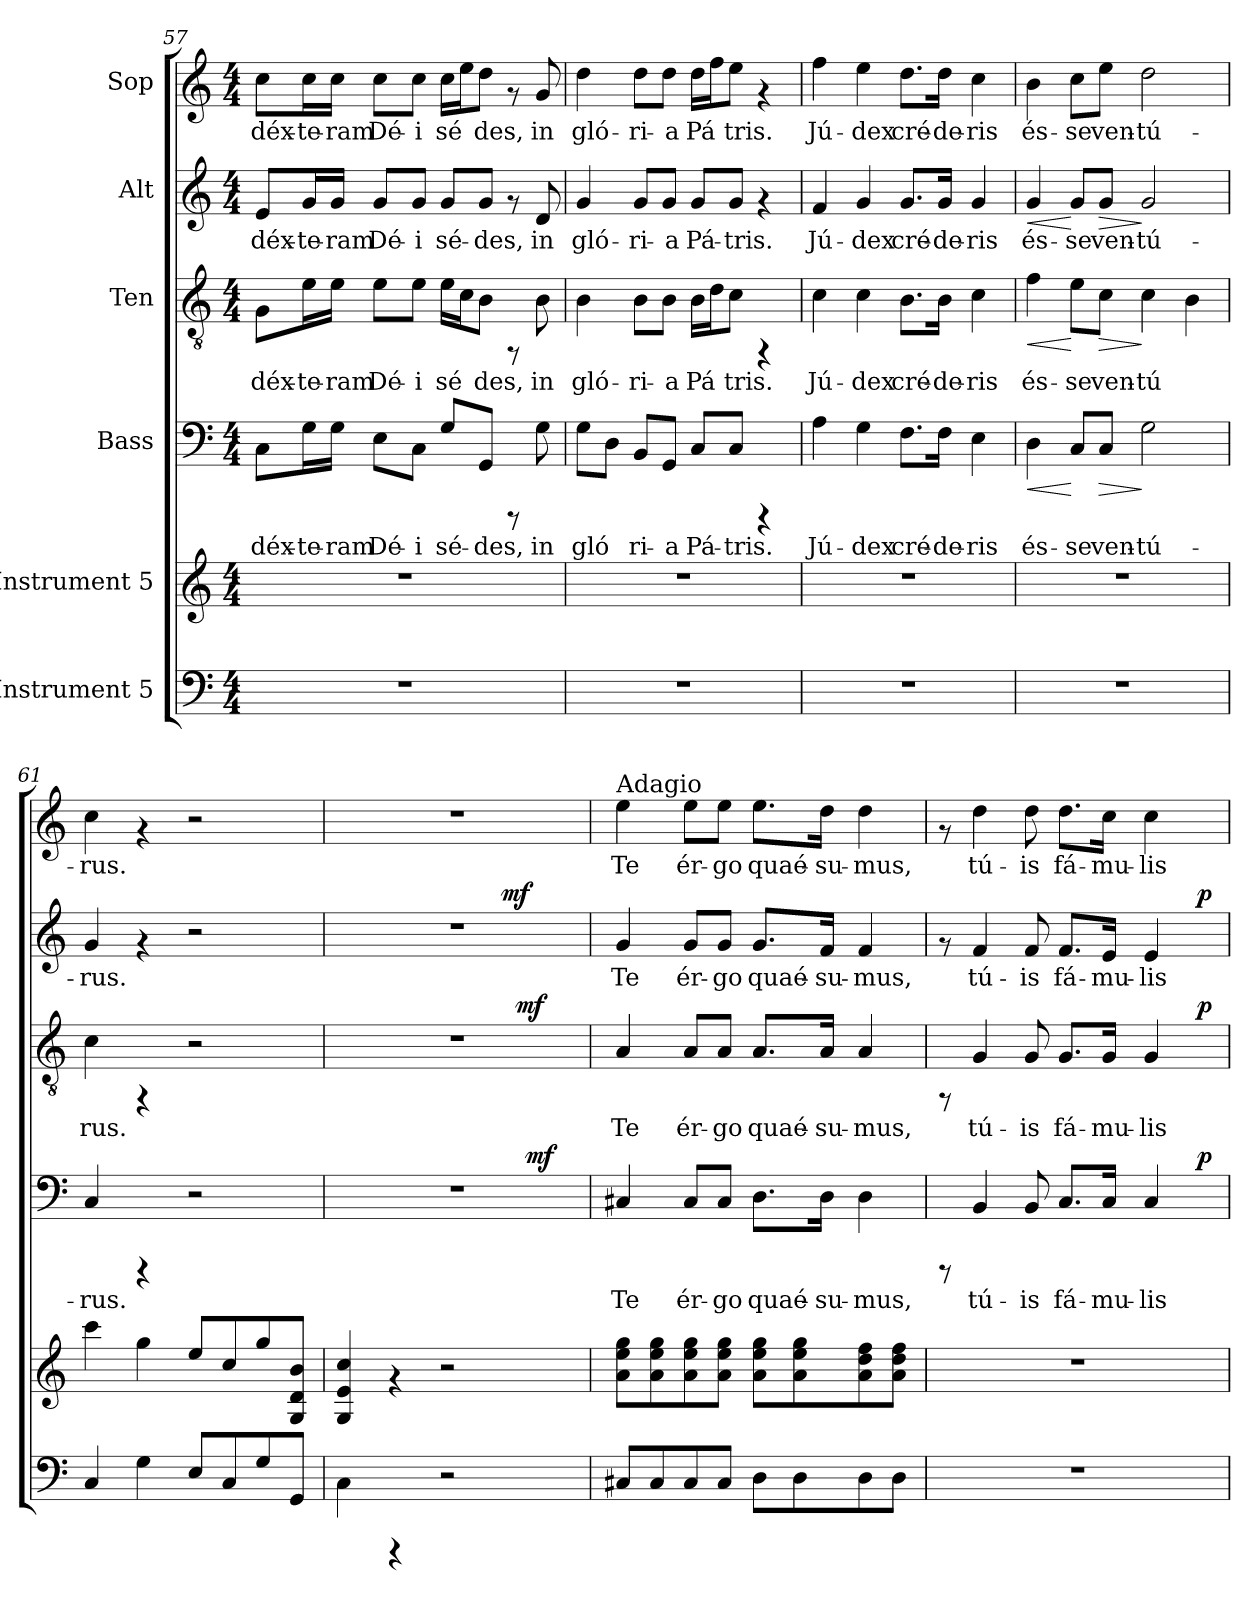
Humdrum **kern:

**kern	**kern	**kern	**text	**dynam	**kern	**text	**dynam	**kern	**text	**dynam	**kern	**text
*part6	*part5	*part4	*part4	*part4	*part3	*part3	*part3	*part2	*part2	*part2	*part1	*part1
*staff6	*staff5	*staff4	*staff4	*staff4	*staff3	*staff3	*staff3	*staff2	*staff2	*staff2	*staff1	*staff1
*I"Instrument 5	*I"Instrument 5	*I"Bass	*	*	*I"Ten	*	*	*I"Alt	*	*	*I"Sop	*
*clefF4	*clefG2	*clefF4	*	*	*clefGv2	*	*	*clefG2	*	*	*clefG2	*
*k[]	*k[]	*k[]	*	*	*k[]	*	*	*k[]	*	*	*k[]	*
*C:	*C:	*C:	*	*	*C:	*	*	*C:	*	*	*C:	*
*M4/4	*M4/4	*M4/4	*	*	*M4/4	*	*	*M4/4	*	*	*M4/4	*
=57	=57	=57	=57	=57	=57	=57	=57	=57	=57	=57	=57	=57
!	!	!	!LO:LY:b:cj	!	!	!LO:LY:b:cj	!	!	!LO:LY:b:cj	!	!	!LO:LY:b:cj
1r	1r	8C\L	déx-	.	8G\L	déx-	.	8e/L	déx-	.	8cc\L	déx-
!	!	!	!LO:LY:b:cj	!	!	!LO:LY:b:cj	!	!	!LO:LY:b:cj	!	!	!LO:LY:b:cj
.	.	16G\	-te-	.	16e\	-te-	.	16g/	-te-	.	16cc\	-te-
!	!	!	!LO:LY:b:cj	!	!	!LO:LY:b:cj	!	!	!LO:LY:b:cj	!	!	!LO:LY:b:cj
.	.	16G\J	-ram	.	16e\J	-ram	.	16g/J	-ram	.	16cc\J	-ram
!	!	!	!LO:LY:b:cj	!	!	!LO:LY:b:cj	!	!	!LO:LY:b:cj	!	!	!LO:LY:b:cj
.	.	8E\L	Dé-	.	8e\L	Dé-	.	8g/L	Dé-	.	8cc\L	Dé-
!	!	!	!LO:LY:b:cj	!	!	!LO:LY:b:cj	!	!	!LO:LY:b:cj	!	!	!LO:LY:b:cj
.	.	8C\J	-i	.	8e\J	-i	.	8g/J	-i	.	8cc\J	-i
!	!	!	!LO:LY:b:cj	!	!	!LO:LY:b:cj	!	!	!LO:LY:b:cj	!	!	!LO:LY:b:cj
.	.	8G/L	sé-	.	16e\L	sé-	.	8g/L	sé-	.	16cc\L	sé-
!	!	!	!	!	!	!LO:LY:b:cj	!	!	!	!	!	!LO:LY:b:cj
.	.	.	.	.	16c\	--	.	.	.	.	16ee\	--
!	!	!	!LO:LY:b:cj	!	!	!LO:LY:b:cj	!	!	!LO:LY:b:cj	!	!	!LO:LY:b:cj
.	.	8GG/J	-des,	.	8B\J	-des,	.	8g/J	-des,	.	8dd\J	-des,
.	.	8rCCC	.	.	8rFF	.	.	8rf	.	.	8rf	.
!	!	!	!LO:LY:b:cj	!	!	!LO:LY:b:cj	!	!	!LO:LY:b:cj	!	!	!LO:LY:b:cj
.	.	8G\	in	.	8B\	in	.	8d/	in	.	8g/	in
=58	=58	=58	=58	=58	=58	=58	=58	=58	=58	=58	=58	=58
!	!	!	!LO:LY:b:cj	!	!	!LO:LY:b:cj	!	!	!LO:LY:b:cj	!	!	!LO:LY:b:cj
1r	1r	8G\L	gló-	.	4B\	gló-	.	4g/	gló-	.	4dd\	gló-
!	!	!	!LO:LY:b:cj	!	!	!	!	!	!	!	!	!
.	.	8D\J	--	.	.	.	.	.	.	.	.	.
!	!	!	!LO:LY:b:cj	!	!	!LO:LY:b:cj	!	!	!LO:LY:b:cj	!	!	!LO:LY:b:cj
.	.	8BB/L	-ri-	.	8B\L	-ri-	.	8g/L	-ri-	.	8dd\L	-ri-
!	!	!	!LO:LY:b:cj	!	!	!LO:LY:b:cj	!	!	!LO:LY:b:cj	!	!	!LO:LY:b:cj
.	.	8GG/J	-a	.	8B\J	-a	.	8g/J	-a	.	8dd\J	-a
!	!	!	!LO:LY:b:cj	!	!	!LO:LY:b:cj	!	!	!LO:LY:b:cj	!	!	!LO:LY:b:cj
.	.	8C/L	Pá-	.	16B\L	Pá-	.	8g/L	Pá-	.	16dd\L	Pá-
!	!	!	!	!	!	!LO:LY:b:cj	!	!	!	!	!	!LO:LY:b:cj
.	.	.	.	.	16d\	--	.	.	.	.	16ff\	--
!	!	!	!LO:LY:b:cj	!	!	!LO:LY:b:cj	!	!	!LO:LY:b:cj	!	!	!LO:LY:b:cj
.	.	8C/J	-tris.	.	8c\J	-tris.	.	8g/J	-tris.	.	8ee\J	-tris.
.	.	4rCCC	.	.	4rFF	.	.	4rf	.	.	4rf	.
!!LO:PB:g=z
=59	=59	=59	=59	=59	=59	=59	=59	=59	=59	=59	=59	=59
!	!	!	!LO:LY:b:cj	!	!	!LO:LY:b:cj	!	!	!LO:LY:b:cj	!	!	!LO:LY:b:cj
1r	1r	4A\	Jú-	.	4c\	Jú-	.	4f/	Jú-	.	4ff\	Jú-
!	!	!	!LO:LY:b:cj	!	!	!LO:LY:b:cj	!	!	!LO:LY:b:cj	!	!	!LO:LY:b:cj
.	.	4G\	-dex	.	4c\	-dex	.	4g/	-dex	.	4ee\	-dex
!	!	!	!LO:LY:b:cj	!	!	!LO:LY:b:cj	!	!	!LO:LY:b:cj	!	!	!LO:LY:b:cj
.	.	8.F\L	cré-	.	8.B\L	cré-	.	8.g/L	cré-	.	8.dd\L	cré-
!	!	!	!LO:LY:b:cj	!	!	!LO:LY:b:cj	!	!	!LO:LY:b:cj	!	!	!LO:LY:b:cj
.	.	16F\J	-de-	.	16B\J	-de-	.	16g/J	-de-	.	16dd\J	-de-
!	!	!	!LO:LY:b:cj	!	!	!LO:LY:b:cj	!	!	!LO:LY:b:cj	!	!	!LO:LY:b:cj
.	.	4E\	-ris	.	4c\	-ris	.	4g/	-ris	.	4cc\	-ris
=60	=60	=60	=60	=60	=60	=60	=60	=60	=60	=60	=60	=60
!	!	!	!LO:LY:b:cj	!LO:HP:b	!	!LO:LY:b:cj	!LO:HP:b	!	!LO:LY:b:cj	!LO:HP:b	!	!LO:LY:b:cj
1r	1r	4D\	és-	<	4f\	és-	<	4g/	és-	<	4b\	és-
!	!	!	!LO:LY:b:cj	!	!	!LO:LY:b:cj	!	!	!LO:LY:b:cj	!	!	!LO:LY:b:cj
.	.	8C/L	-se	[	8e\L	-se	[	8g/L	-se	[	8cc\L	-se
!	!	!	!LO:LY:b:cj	!LO:HP:b	!	!LO:LY:b:cj	!LO:HP:b	!	!LO:LY:b:cj	!LO:HP:b	!	!LO:LY:b:cj
.	.	8C/J	ven-	>	8c\J	ven-	>	8g/J	ven-	>	8ee\J	ven-
!	!	!	!LO:LY:b:cj	!	!	!LO:LY:b:cj	!	!	!LO:LY:b:cj	!	!	!LO:LY:b:cj
.	.	2G\	-tú-	]	4c\	-tú-	]	2g/	-tú-	]	2dd\	-tú-
!	!	!	!	!	!	!LO:LY:b:cj	!	!	!	!	!	!
.	.	.	.	.	4B\	--	.	.	.	.	.	.
=61	=61	=61	=61	=61	=61	=61	=61	=61	=61	=61	=61	=61
!	!	!	!LO:LY:b:cj	!	!	!LO:LY:b:cj	!	!	!LO:LY:b:cj	!	!	!LO:LY:b:cj
4C/	4ccc\	4C/	-rus.	.	4c\	-rus.	.	4g/	-rus.	.	4cc\	-rus.
4G\	4gg\	4rCCC	.	.	4rFF	.	.	4rf	.	.	4rf	.
8E/L	8ee/L	2r	.	.	2r	.	.	2r	.	.	2r	.
8C/	8cc/	.	.	.	.	.	.	.	.	.	.	.
8G/	8gg/	.	.	.	.	.	.	.	.	.	.	.
8GG/J	8b/ 8d/ 8G/J	.	.	.	.	.	.	.	.	.	.	.
=62	=62	=62	=62	=62	=62	=62	=62	=62	=62	=62	=62	=62
*	*	*^	*	*	*^	*	*	*^	*	*	*	*
4C\	4e/ 4G/ 4cc/	1r	2ryy	.	.	1r	2ryy	.	.	1r	2ryy	.	.	1r	.
4rCCC	4rf	.	.	.	.	.	.	.	.	.	.	.	.	.	.
2r	2r	.	4ryy	.	.	.	4ryy	.	.	.	4ryy	.	.	.	.
.	.	.	16ryy	.	.	.	32.ryy	.	.	.	64ryy	.	.	.	.
!	!	!	!	!	!	!	!	!	!	!	!	!	!LO:DY:a	!	!
.	.	.	.	.	.	.	.	.	.	.	8...ryy	.	mf	.	.
!	!	!	!	!	!	!	!	!	!LO:DY:a	!	!	!	!	!	!
.	.	.	.	.	.	.	8ryy	.	mf	.	.	.	.	.	.
!	!	!	!	!	!LO:DY:a	!	!	!	!	!	!	!	!	!	!
.	.	.	8.ryy	.	mf	.	.	.	.	.	.	.	.	.	.
.	.	.	.	.	.	.	16ryy	.	.	.	.	.	.	.	.
.	.	.	.	.	.	.	64ryy	.	.	.	.	.	.	.	.
=63	=63	=63	=63	=63	=63	=63	=63	=63	=63	=63	=63	=63	=63	=63	=63
!	!	!	!	!	!	!	!	!	!	!	!	!	!	!LO:TX:a:t=Adagio	!
!	!	!	!	!LO:LY:b:cj	!	!	!	!LO:LY:b:cj	!	!	!	!LO:LY:b:cj	!	!	!LO:LY:b:cj
*	*	*v	*v	*	*	*	*	*	*	*v	*v	*	*	*	*
*	*	*	*	*	*v	*v	*	*	*	*	*	*	*
8C#X/L	8gg\ 8ee\ 8a\L	4C#X/	Te	.	4A/	Te	.	4g/	Te	.	4ee\	Te
8C#/	8ee\ 8a\ 8gg\	.	.	.	.	.	.	.	.	.	.	.
!	!	!	!LO:LY:b:cj	!	!	!LO:LY:b:cj	!	!	!LO:LY:b:cj	!	!	!LO:LY:b:cj
8C#/	8gg\ 8ee\ 8a\	8C#/L	ér-	.	8A/L	ér-	.	8g/L	ér-	.	8ee\L	ér-
!	!	!	!LO:LY:b:cj	!	!	!LO:LY:b:cj	!	!	!LO:LY:b:cj	!	!	!LO:LY:b:cj
8C#/J	8gg\ 8a\ 8ee\J	8C#/J	-go	.	8A/J	-go	.	8g/J	-go	.	8ee\J	-go
!	!	!	!LO:LY:b:cj	!	!	!LO:LY:b:cj	!	!	!LO:LY:b:cj	!	!	!LO:LY:b:cj
8D\L	8ee\ 8a\ 8gg\L	8.D\L	quaé-	.	8.A/L	quaé-	.	8.g/L	quaé-	.	8.ee\L	quaé-
8D\	8gg\ 8ee\ 8a\	.	.	.	.	.	.	.	.	.	.	.
!	!	!	!LO:LY:b:cj	!	!	!LO:LY:b:cj	!	!	!LO:LY:b:cj	!	!	!LO:LY:b:cj
.	.	16D\J	-su-	.	16A/J	-su-	.	16f/J	-su-	.	16dd\J	-su-
!	!	!	!LO:LY:b:cj	!	!	!LO:LY:b:cj	!	!	!LO:LY:b:cj	!	!	!LO:LY:b:cj
8D\	8ff\ 8dd\ 8a\	4D\	-mus,	.	4A/	-mus,	.	4f/	-mus,	.	4dd\	-mus,
8D\J	8ff\ 8dd\ 8a\J	.	.	.	.	.	.	.	.	.	.	.
!!LO:PB:g=z
=64	=64	=64	=64	=64	=64	=64	=64	=64	=64	=64	=64	=64
*	*	*^	*	*	*^	*	*	*^	*	*	*	*
1r	1r	8rCCC	2ryy	.	.	8rFF	2ryy	.	.	8rf	2ryy	.	.	8rf	.
!	!	!	!	!LO:LY:b:cj	!	!	!	!LO:LY:b:cj	!	!	!	!LO:LY:b:cj	!	!	!LO:LY:b:cj
.	.	4BB/	.	tú-	.	4G/	.	tú-	.	4f/	.	tú-	.	4dd\	tú-
!	!	!	!	!LO:LY:b:cj	!	!	!	!LO:LY:b:cj	!	!	!	!LO:LY:b:cj	!	!	!LO:LY:b:cj
.	.	8BB/	.	-is	.	8G/	.	-is	.	8f/	.	-is	.	8dd\	-is
!	!	!	!	!LO:LY:b:cj	!	!	!	!LO:LY:b:cj	!	!	!	!LO:LY:b:cj	!	!	!LO:LY:b:cj
.	.	8.C/L	4ryy	fá-	.	8.G/L	4ryy	fá-	.	8.f/L	4ryy	fá-	.	8.dd\L	fá-
!	!	!	!	!LO:LY:b:cj	!	!	!	!LO:LY:b:cj	!	!	!	!LO:LY:b:cj	!	!	!LO:LY:b:cj
.	.	16C/J	.	-mu-	.	16G/J	.	-mu-	.	16e/J	.	-mu-	.	16cc\J	-mu-
!	!	!	!	!LO:LY:b:cj	!	!	!	!LO:LY:b:cj	!	!	!	!LO:LY:b:cj	!	!	!LO:LY:b:cj
.	.	4C/	8ryy	-lis	.	4G/	8ryy	-lis	.	4e/	8ryy	-lis	.	4cc\	-lis
.	.	.	32.ryy	.	.	.	32.ryy	.	.	.	32.ryy	.	.	.	.
!	!	!	!	!	!LO:DY:a	!	!	!	!LO:DY:a	!	!	!	!LO:DY:a	!	!
.	.	.	16ryy	.	p	.	16ryy	.	p	.	16ryy	.	p	.	.
.	.	.	64ryy	.	.	.	64ryy	.	.	.	64ryy	.	.	.	.
*	*	*v	*v	*	*	*	*	*	*	*v	*v	*	*	*	*
*	*	*	*	*	*v	*v	*	*	*	*	*	*	*
=	=	=	=	=	=	=	=	=	=	=	=	=
*-	*-	*-	*-	*-	*-	*-	*-	*-	*-	*-	*-	*-
